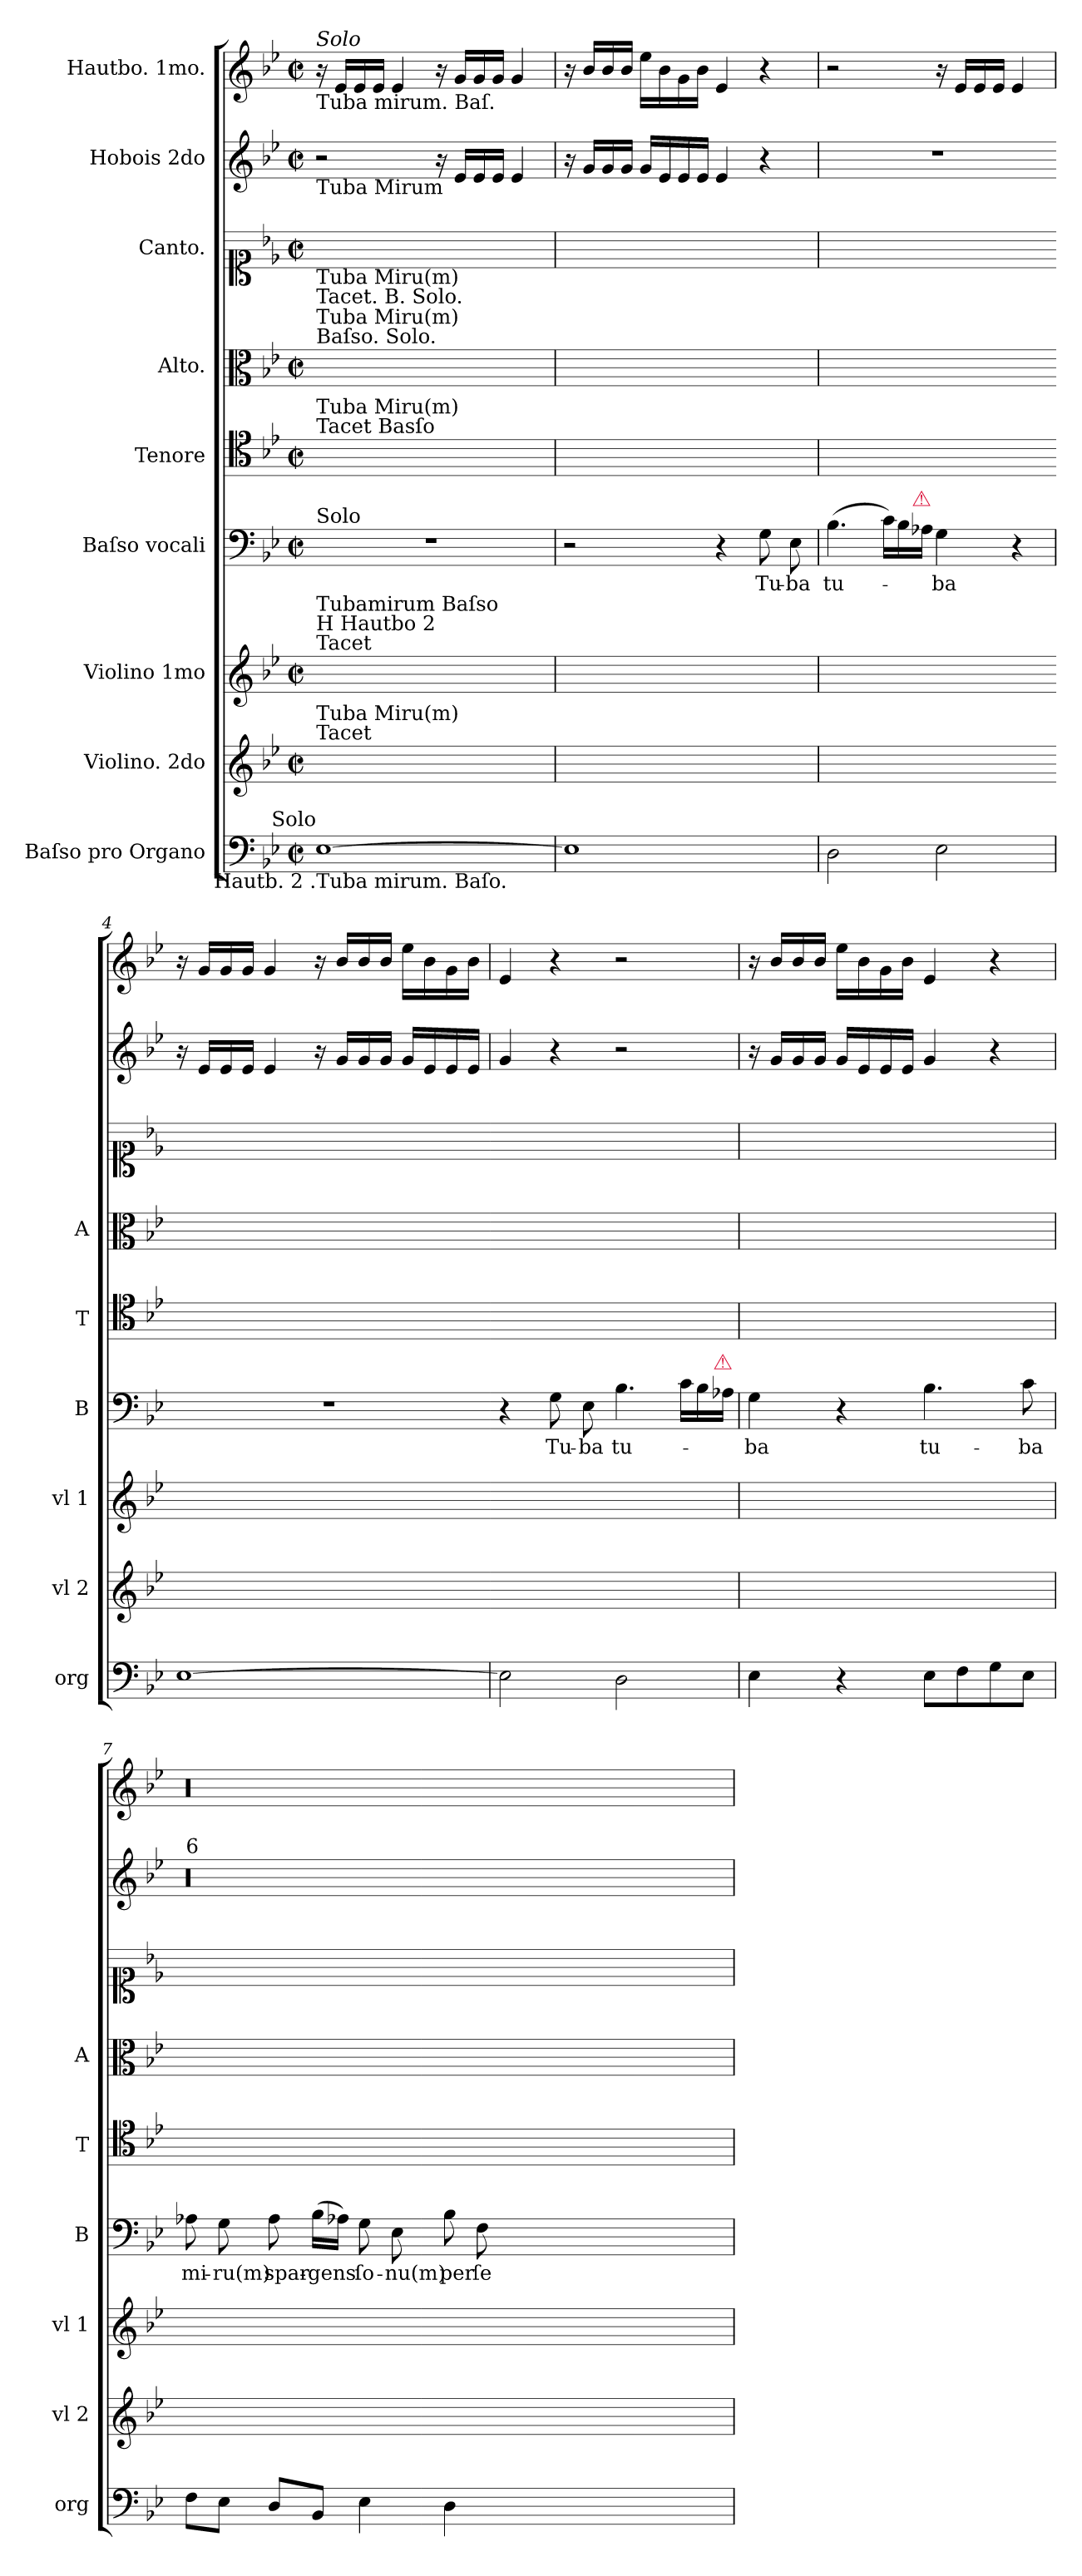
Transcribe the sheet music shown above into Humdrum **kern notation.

**kern	**kern	**kern	**kern	**text	**kern	**kern	**kern	**kern	**kern
*part9	*part8	*part7	*part6	*part6	*part5	*part4	*part3	*part2	*part1
*staff9	*staff8	*staff7	*staff6	*staff6	*staff5	*staff4	*staff3	*staff2	*staff1
*I"Baſso pro Organo	*I"Violino. 2do	*I"Violino 1mo	*I"Baſso vocali	*	*I"Tenore	*I"Alto.	*I"Canto.	*I"Hobois 2do	*I"Hautbo. 1mo.
*I'org	*I'vl 2	*I'vl 1	*I'B	*	*I'T	*I'A	*	*	*
*clefF4	*clefG2	*clefG2	*clefF4	*	*clefC4	*clefC3	*clefC1	*clefG2	*clefG2
*k[b-e-]	*k[b-e-]	*k[b-e-]	*k[b-e-]	*	*k[b-e-]	*k[b-e-]	*k[b-e-]	*k[b-e-]	*k[b-e-]
*M2/2	*M2/2	*M2/2	*M2/2	*	*M2/2	*M2/2	*M2/2	*M2/2	*M2/2
*met(c|)	*met(c|)	*met(c|)	*met(c|)	*	*met(c|)	*met(c|)	*met(c|)	*met(c|)	*met(c|)
=1	=1	=1	=1	=1	=1	=1	=1	=1	=1
!	!	!	!	!	!	!	!	!	!LO:TX:a:i:t=Solo
!	!	!	!	!	!	!	!	!	!LO:TX:b:t=Tuba mirum. Baſ.
!	!	!	!	!	!	!	!	!LO:TX:b:t=Tuba Mirum	!
!	!	!	!	!	!	!	!LO:TX:b:t=Tuba Miru(m) \nTacet. B. Solo.	!	!
!	!	!	!	!	!	!LO:TX:a:t=Tuba Miru(m) \nBaſso. Solo.	!	!	!
!	!	!	!	!	!LO:TX:a:t=Tuba Miru(m) \nTacet Basſo	!	!	!	!
!	!	!	!LO:TX:a:t=Solo	!	!	!	!	!	!
!	!	!LO:TX:a:t=Tubamirum Baſso \nH Hautbo 2 \nTacet	!	!	!	!	!	!	!
!	!LO:TX:a:t=Tuba Miru(m)\nTacet	!	!	!	!	!	!	!	!
!LO:TX:a:rj:t=Solo	!	!	!	!	!	!	!	!	!
!LO:TX:b:t=Tuba mirum. Baſo.	!	!	!	!	!	!	!	!	!
!LO:TX:b:rj:t=Hautb. 2 .	!	!	!	!	!	!	!	!	!
[1E-\	1ryy	1ryy	1r	.	1ryy	1ryy	1ryy	2r	16r
.	.	.	.	.	.	.	.	.	16e-/LL
.	.	.	.	.	.	.	.	.	16e-/
.	.	.	.	.	.	.	.	.	16e-/JJ
.	.	.	.	.	.	.	.	.	4e-/
.	.	.	.	.	.	.	.	16r	16r
.	.	.	.	.	.	.	.	16e-/LL	16g/LL
.	.	.	.	.	.	.	.	16e-/	16g/
.	.	.	.	.	.	.	.	16e-/JJ	16g/JJ
.	.	.	.	.	.	.	.	4e-/	4g/
=2	=2	=2	=2	=2	=2	=2	=2	=2	=2
1E-\]	1ryy	1ryy	2r	.	1ryy	1ryy	1ryy	16r	16r
.	.	.	.	.	.	.	.	16g/LL	16b-/LL
.	.	.	.	.	.	.	.	16g/	16b-/
.	.	.	.	.	.	.	.	16g/JJ	16b-/JJ
.	.	.	.	.	.	.	.	16g/LL	16ee-\LL
.	.	.	.	.	.	.	.	16e-/	16b-\
.	.	.	.	.	.	.	.	16e-/	16g\
.	.	.	.	.	.	.	.	16e-/JJ	16b-\JJ
.	.	.	4r	.	.	.	.	4e-/	4e-/
.	.	.	8G\	Tu-	.	.	.	4r	4r
.	.	.	8E-\	-ba	.	.	.	.	.
=3	=3	=3	=3	=3	=3	=3	=3	=3	=3
2D\	1ryy	1ryy	(4.B-\	tu-	1ryy	1ryy	1ryy	1r	2r
*	*	*	*Xtuplet	*	*	*	*	*	*
.	.	.	24c\LL)	.	.	.	.	.	.
.	.	.	24B-\	.	.	.	.	.	.
!	!	!	!LO:TX:a:color=crimson:t=⚠	!	!	!	!	!	!
.	.	.	24A-X\JJ	.	.	.	.	.	.
2E-\	.	.	4G\	-ba	.	.	.	.	16r
.	.	.	.	.	.	.	.	.	16e-/LL
.	.	.	.	.	.	.	.	.	16e-/
.	.	.	.	.	.	.	.	.	16e-/JJ
.	.	.	4r	.	.	.	.	.	4e-/
=4	=4	=4	=4	=4	=4	=4	=4	=4-	=4
[1E-\	1ryy	1ryy	1r	.	1ryy	1ryy	1ryy	16r	16r
.	.	.	.	.	.	.	.	16e-/LL	16g/LL
.	.	.	.	.	.	.	.	16e-/	16g/
.	.	.	.	.	.	.	.	16e-/JJ	16g/JJ
.	.	.	.	.	.	.	.	4e-/	4g/
.	.	.	.	.	.	.	.	16r	16r
.	.	.	.	.	.	.	.	16g/LL	16b-/LL
.	.	.	.	.	.	.	.	16g/	16b-/
.	.	.	.	.	.	.	.	16g/JJ	16b-/JJ
.	.	.	.	.	.	.	.	16g/LL	16ee-\LL
.	.	.	.	.	.	.	.	16e-/	16b-\
.	.	.	.	.	.	.	.	16e-/	16g\
.	.	.	.	.	.	.	.	16e-/JJ	16b-\JJ
=5	=5	=5	=5-	=5	=5	=5	=5	=5	=5
2E-\]	1ryy	1ryy	4r	.	1ryy	1ryy	1ryy	4g/	4e-/
!	!	!	!	!LO:LY:i	!	!	!	!	!
.	.	.	8G\	Tu-	.	.	.	4r	4r
!	!	!	!	!LO:LY:i	!	!	!	!	!
.	.	.	8E-\	-ba	.	.	.	.	.
!	!	!	!	!LO:LY:i	!	!	!	!	!
2D\	.	.	4.B-\	tu-	.	.	.	2r	2r
.	.	.	24c\LL	.	.	.	.	.	.
.	.	.	24B-\	.	.	.	.	.	.
!	!	!	!LO:TX:a:color=crimson:t=⚠	!	!	!	!	!	!
.	.	.	24A-X\JJ	.	.	.	.	.	.
=6	=6	=6	=6	=6	=6	=6	=6	=6	=6
!	!	!	!	!LO:LY:i	!	!	!	!	!
4E-\	1ryy	1ryy	4G\	-ba	1ryy	1ryy	1ryy	16r	16r
.	.	.	.	.	.	.	.	16g/LL	16b-/LL
.	.	.	.	.	.	.	.	16g/	16b-/
.	.	.	.	.	.	.	.	16g/JJ	16b-/JJ
4r	.	.	4r	.	.	.	.	16g/LL	16ee-\LL
.	.	.	.	.	.	.	.	16e-/	16b-\
.	.	.	.	.	.	.	.	16e-/	16g\
.	.	.	.	.	.	.	.	16e-/JJ	16b-\JJ
8E-\L	.	.	4.B-\	tu-	.	.	.	4g/	4e-/
8F\	.	.	.	.	.	.	.	.	.
8G\	.	.	.	.	.	.	.	4r	4r
8E-\J	.	.	8c\	-ba	.	.	.	.	.
=7	=7	=7	=7	=7	=7	=7	=7	=7	=7
!	!	!	!	!	!	!	!	!LO:TX:a:t=6	!
8F\L	1ryy	1ryy	8A-X\	mi-	1ryy	1ryy	1ryy	00r	00r
8E-\J	.	.	8G\	-ru(m)	.	.	.	.	.
8D/L	.	.	8A-\	spar-	.	.	.	.	.
8BB-/J	.	.	(16B-\LL	-gens	.	.	.	.	.
.	.	.	16A-X\JJ)	.	.	.	.	.	.
4E-\	.	.	8G\	ſo-	.	.	.	.	.
.	.	.	8E-\	-nu(m)	.	.	.	.	.
4D\	.	.	8B-\	per	.	.	.	.	.
.	.	.	8F\	ſe-	.	.	.	.	.
0.ryy	0.ryy	0.ryy	0.ryy	.	0.ryy	0.ryy	0.ryy	.	.
=	=	=	=	=	=	=	=	=	=
*-	*-	*-	*-	*-	*-	*-	*-	*-	*-
